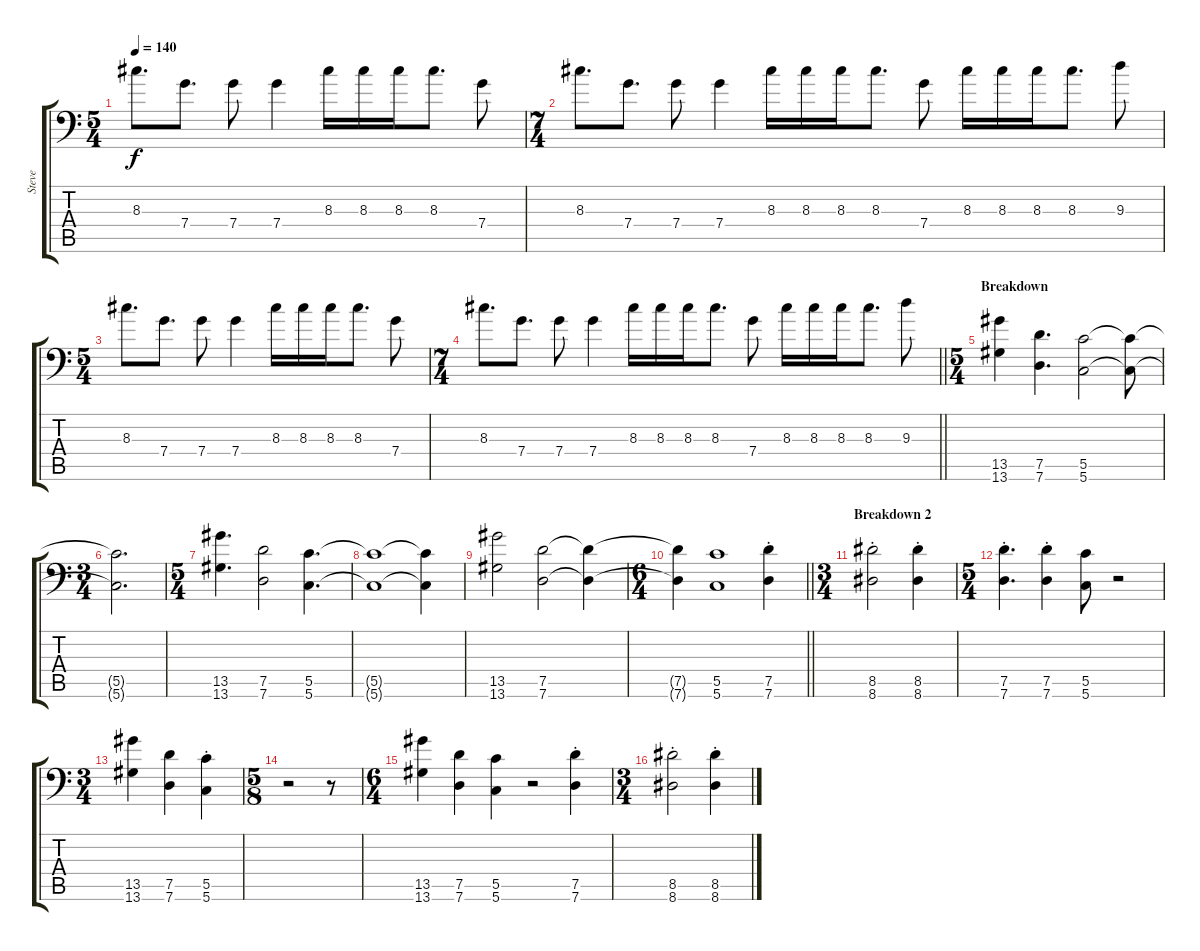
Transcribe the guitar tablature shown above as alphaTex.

\track ("Steve" "Steve") {instrument distortionguitar}
\staff {score tabs}
\tuning (D4 A3 F3 C3 G2 G1) {hide}
\ts (5 4)
\tempo 140
\clef f4
\ks c
8.3.8{d dy f instrument distortionguitar} 7.4.8{d} 7.4.8 7.4.4 8.3.16 8.3.16 8.3.16 8.3.8{d} 7.4.8 |
\ts (7 4)
8.3.8{d} 7.4.8{d} 7.4.8 7.4.4 8.3.16 8.3.16 8.3.16 8.3.8{d} 7.4.8 8.3.16 8.3.16 8.3.16 8.3.8{d} 9.3.8 |
\ts (5 4)
8.3.8{d} 7.4.8{d} 7.4.8 7.4.4 8.3.16 8.3.16 8.3.16 8.3.8{d} 7.4.8 |
\ts (7 4)
\barLineRight lightlight
8.3.8{d} 7.4.8{d} 7.4.8 7.4.4 8.3.16 8.3.16 8.3.16 8.3.8{d} 7.4.8 8.3.16 8.3.16 8.3.16 8.3.8{d} 9.3.8 |
\ts (5 4)
\section ("" "Breakdown")
(13.5 13.6).4{instrument distortionguitar} (7.5 7.6).4{d} (5.5 5.6).2 (5.5{t} 5.6{t}).8 |
\ts (3 4)
(5.5{t} 5.6{t}).2{d} |
\ts (5 4)
(13.5 13.6).4{d} (7.5 7.6).2 (5.5 5.6).4{d} |
(5.5{t} 5.6{t}).1 (5.5{t} 5.6{t}).4 |
(13.5 13.6).2 (7.5 7.6).2 (7.5{t} 7.6{t}).4 |
\ts (6 4)
\barLineRight lightlight
(7.5{t} 7.6{t}).4 (5.5 5.6).1 (7.5{st} 7.6{st}).4 |
\ts (3 4)
\section ("" "Breakdown 2")
(8.5{st} 8.6{st}).2 (8.5{st} 8.6{st}).4 |
\ts (5 4)
(7.5{st} 7.6{st}).4{d} (7.5{st} 7.6{st}).4 (5.5 5.6).8 r.2 |
\ts (3 4)
(13.5 13.6).4 (7.5 7.6).4 (5.5{st} 5.6{st}).4 |
\ts (5 8)
r.2 r.8 |
\ts (6 4)
(13.5 13.6).4 (7.5 7.6).4 (5.5 5.6).4 r.2 (7.5{st} 7.6{st}).4 |
\ts (3 4)
(8.5{st} 8.6{st}).2 (8.5{st} 8.6{st}).4
